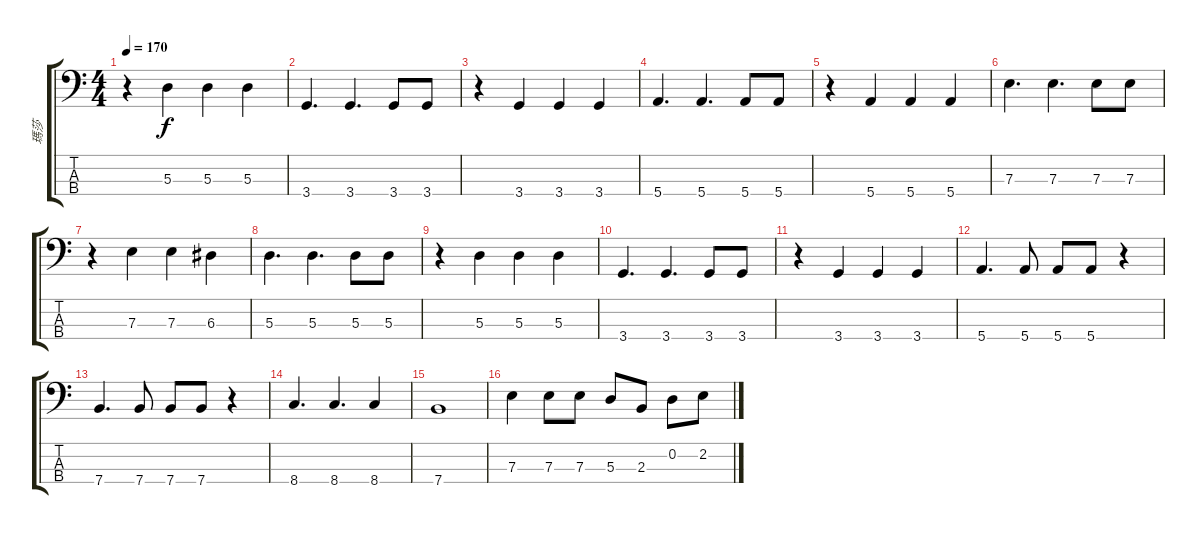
\track ("瑪莎" "瑪莎") {instrument electricbassfinger}
\staff {score tabs}
\tuning (G2 D2 A1 E1) {hide}
\ts (4 4)
\tempo 170
\clef f4
\ks c
r.4{dy f} 5.3.4 5.3.4 5.3.4 |
3.4.4{d} 3.4.4{d} 3.4.8 3.4.8 |
r.4 3.4.4 3.4.4 3.4.4 |
5.4.4{d} 5.4.4{d} 5.4.8 5.4.8 |
r.4 5.4.4 5.4.4 5.4.4 |
7.3.4{d} 7.3.4{d} 7.3.8 7.3.8 |
r.4 7.3.4 7.3.4 6.3.4 |
5.3.4{d} 5.3.4{d} 5.3.8 5.3.8 |
r.4 5.3.4 5.3.4 5.3.4 |
3.4.4{d} 3.4.4{d} 3.4.8 3.4.8 |
r.4 3.4.4 3.4.4 3.4.4 |
5.4.4{d} 5.4.8 5.4.8 5.4.8 r.4 |
7.4.4{d} 7.4.8 7.4.8 7.4.8 r.4 |
8.4.4{d} 8.4.4{d} 8.4.4 |
7.4.1 |
7.3.4 7.3.8 7.3.8 5.3.8 2.3.8 0.2.8 2.2.8
